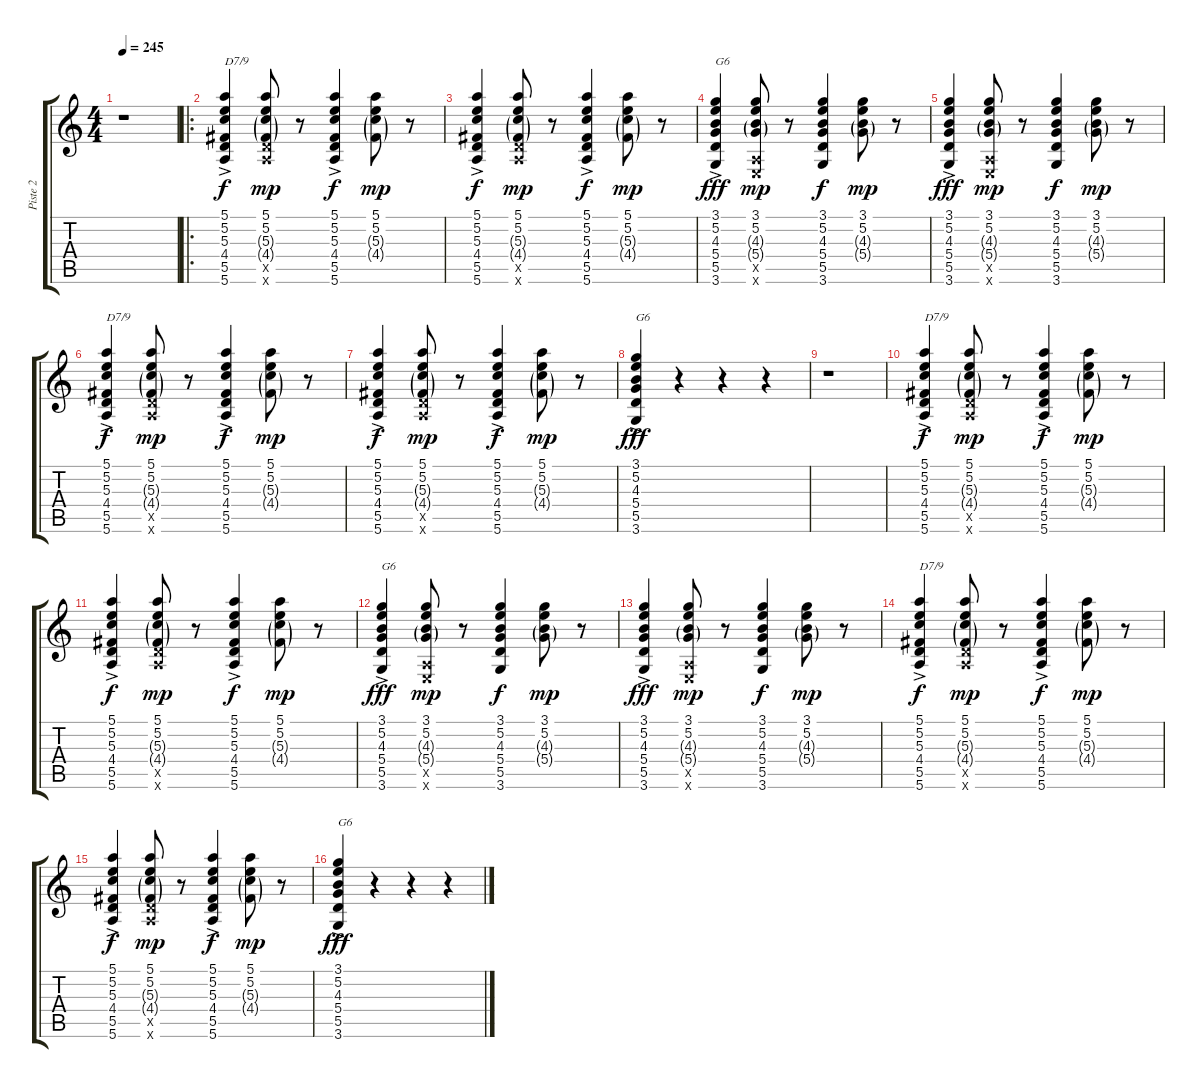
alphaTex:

\track ("Piste 2" "Piste 2") {instrument acousticguitarnylon}
\staff {score tabs}
\tuning (E4 B3 G3 D3 A2 E2) {hide}
\ts (4 4)
\tempo 245
\clef g2
\ks c
r.1{dy f instrument acousticguitarnylon} |
\ro
(5.1{ac} 5.2 5.3 4.4 5.5 5.6).4{txt "D7/9"} (5.1 5.2 5.3{g} 4.4{g} 5.5{x} 5.6{x}).8{dy mp} r.8 (5.1{ac} 5.2 5.3 4.4 5.5 5.6).4{dy f} (5.1 5.2 5.3{g} 4.4{g}).8{dy mp} r.8 |
(5.1{ac} 5.2 5.3 4.4 5.5 5.6).4{dy f} (5.1 5.2 5.3{g} 4.4{g} 5.5{x} 5.6{x}).8{dy mp} r.8 (5.1{ac} 5.2 5.3 4.4 5.5 5.6).4{dy f} (5.1 5.2 5.3{g} 4.4{g}).8{dy mp} r.8 |
(3.1{ac} 5.2 4.3 5.4 5.5 3.6).4{txt "G6" dy fff} (3.1 5.2 4.3{g} 5.4{g} 0.5{x} 0.6{x}).8{dy mp} r.8 (3.1 5.2 4.3 5.4 5.5 3.6).4{dy f} (3.1 5.2 4.3{g} 5.4{g}).8{dy mp} r.8 |
(3.1{ac} 5.2 4.3 5.4 5.5 3.6).4{dy fff} (3.1 5.2 4.3{g} 5.4{g} 0.5{x} 0.6{x}).8{dy mp} r.8 (3.1 5.2 4.3 5.4 5.5 3.6).4{dy f} (3.1 5.2 4.3{g} 5.4{g}).8{dy mp} r.8 |
(5.1{ac} 5.2 5.3 4.4 5.5 5.6).4{txt "D7/9" dy f} (5.1 5.2 5.3{g} 4.4{g} 5.5{x} 5.6{x}).8{dy mp} r.8 (5.1{ac} 5.2 5.3 4.4 5.5 5.6).4{dy f} (5.1 5.2 5.3{g} 4.4{g}).8{dy mp} r.8 |
(5.1{ac} 5.2 5.3 4.4 5.5 5.6).4{dy f} (5.1 5.2 5.3{g} 4.4{g} 5.5{x} 5.6{x}).8{dy mp} r.8 (5.1{ac} 5.2 5.3 4.4 5.5 5.6).4{dy f} (5.1 5.2 5.3{g} 4.4{g}).8{dy mp} r.8 |
(3.1{ac} 5.2 4.3 5.4 5.5 3.6).4{txt "G6" dy fff} r.4 r.4 r.4 |
r.1 |
(5.1{ac} 5.2 5.3 4.4 5.5 5.6).4{txt "D7/9" dy f} (5.1 5.2 5.3{g} 4.4{g} 5.5{x} 5.6{x}).8{dy mp} r.8 (5.1{ac} 5.2 5.3 4.4 5.5 5.6).4{dy f} (5.1 5.2 5.3{g} 4.4{g}).8{dy mp} r.8 |
(5.1{ac} 5.2 5.3 4.4 5.5 5.6).4{dy f} (5.1 5.2 5.3{g} 4.4{g} 5.5{x} 5.6{x}).8{dy mp} r.8 (5.1{ac} 5.2 5.3 4.4 5.5 5.6).4{dy f} (5.1 5.2 5.3{g} 4.4{g}).8{dy mp} r.8 |
(3.1{ac} 5.2 4.3 5.4 5.5 3.6).4{txt "G6" dy fff} (3.1 5.2 4.3{g} 5.4{g} 0.5{x} 0.6{x}).8{dy mp} r.8 (3.1 5.2 4.3 5.4 5.5 3.6).4{dy f} (3.1 5.2 4.3{g} 5.4{g}).8{dy mp} r.8 |
(3.1{ac} 5.2 4.3 5.4 5.5 3.6).4{dy fff} (3.1 5.2 4.3{g} 5.4{g} 0.5{x} 0.6{x}).8{dy mp} r.8 (3.1 5.2 4.3 5.4 5.5 3.6).4{dy f} (3.1 5.2 4.3{g} 5.4{g}).8{dy mp} r.8 |
(5.1{ac} 5.2 5.3 4.4 5.5 5.6).4{txt "D7/9" dy f} (5.1 5.2 5.3{g} 4.4{g} 5.5{x} 5.6{x}).8{dy mp} r.8 (5.1{ac} 5.2 5.3 4.4 5.5 5.6).4{dy f} (5.1 5.2 5.3{g} 4.4{g}).8{dy mp} r.8 |
(5.1{ac} 5.2 5.3 4.4 5.5 5.6).4{dy f} (5.1 5.2 5.3{g} 4.4{g} 5.5{x} 5.6{x}).8{dy mp} r.8 (5.1{ac} 5.2 5.3 4.4 5.5 5.6).4{dy f} (5.1 5.2 5.3{g} 4.4{g}).8{dy mp} r.8 |
(3.1{ac} 5.2 4.3 5.4 5.5 3.6).4{txt "G6" dy fff} r.4 r.4 r.4
